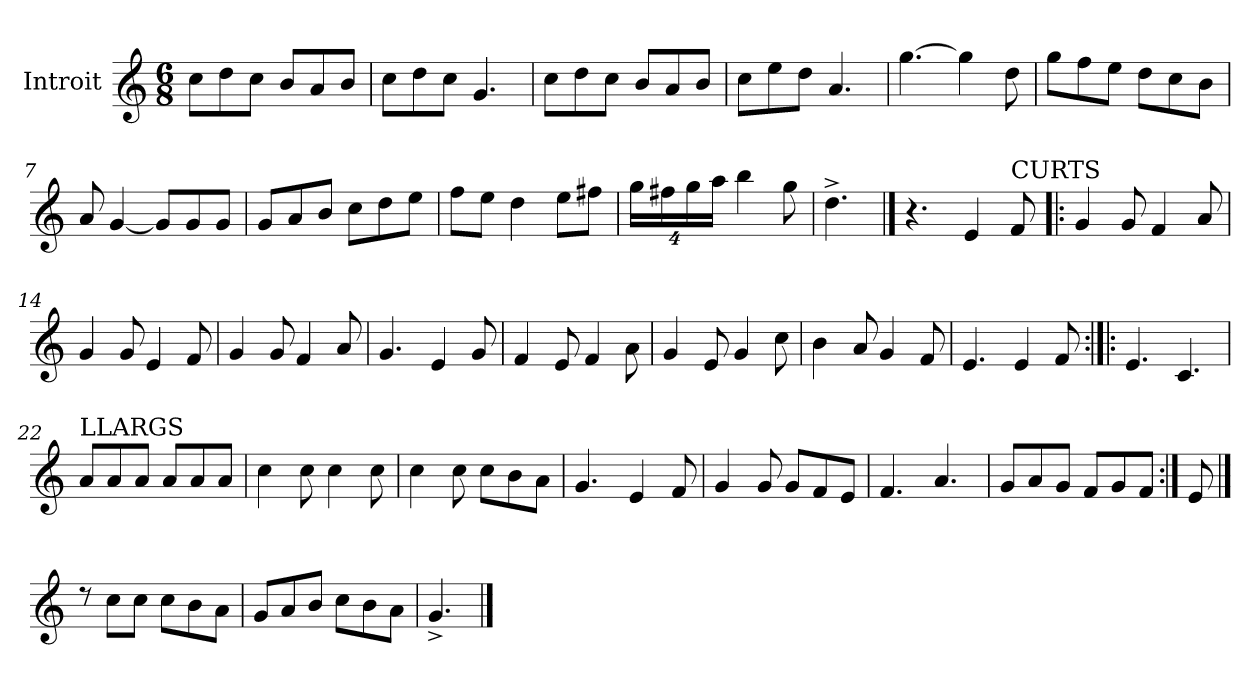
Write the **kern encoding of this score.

**kern
*part1
*staff1
*I"Introit
*clefG2
*k[]
*M6/8
*MM160
=1
8cc\L
8dd\
8cc\J
8b/L
8a/
8b/J
=2
8cc\L
8dd\
8cc\J
4.g/
=3
8cc\L
8dd\
8cc\J
8b/L
8a/
8b/J
=4
8cc\L
8ee\
8dd\J
4.a/
=5
[4.gg\
4gg\]
8dd\
=6
8gg\L
8ff\
8ee\J
8dd\L
8cc\
8b\J
!!LO:LB:g=z
=7
8a/
[4g/
8g/L]
8g/
8g/J
=8
8g/L
8a/
8b/J
8cc\L
8dd\
8ee\J
=9
8ff\L
8ee\J
4dd\
8ee\L
8ff#X\J
=10
*Xbrackettup
32%3gg\L
32%3ff#X\
32%3gg\
32%3aa\J
4bb\
8gg\
=11
4.dd^\
!!LO:LB:g=z
==12
4.r
4e/
!LO:TX:a:t=CURTS
8f/
=13!|:
4g/
8g/
4f/
8a/
=14
4g/
8g/
4e/
8f/
=15
4g/
8g/
4f/
8a/
=16
4.g/
4e/
8g/
!!LO:LB:g=z
=17
4f/
8e/
4f/
8a\
=18
4g/
8e/
4g/
8cc\
=19
4b\
8a/
4g/
8f/
=20
4.e/
4e/
8f/
=21:|!|:
4.e/
4.c/
!!LO:LB:g=z
=22
!LO:TX:a:t=LLARGS
8a/L
8a/
8a/J
8a/L
8a/
8a/J
=23
4cc\
8cc\
4cc\
8cc\
=24
4cc\
8cc\
8cc\L
8b\
8a\J
=25
4.g/
4e/
8f/
=26
4g/
8g/
8g/L
8f/
8e/J
!!LO:LB:g=z
=27
4.f/
4.a/
=28
8g/L
8a/
8g/J
8f/L
8g/
8f/J
=29:|!
8e/
!!LO:LB:g=z
==30
8rdd
8cc\L
8cc\J
8cc\L
8b\
8a\J
=31
8g/L
8a/
8b/J
8cc\L
8b\
8a\J
=32
4.g^/
==
*-
